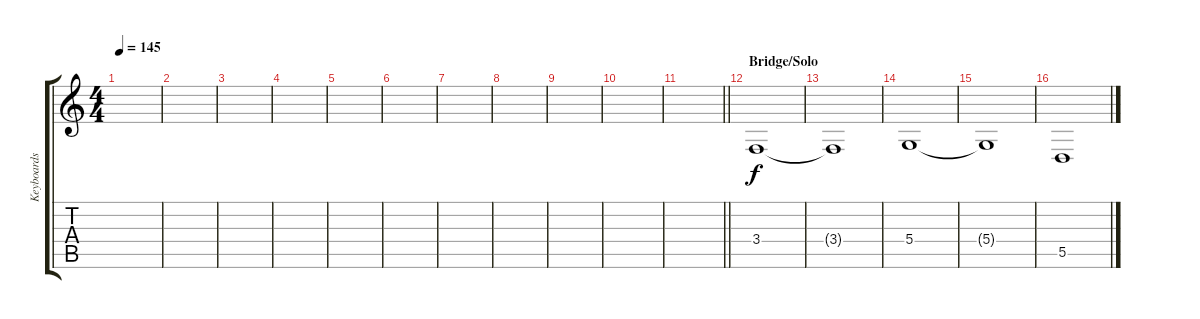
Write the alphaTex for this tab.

\track ("Keyboards" "Keyboards") {instrument pad7halo}
\staff {score tabs}
\tuning (E4 B3 G3 D3 A2 E2) {hide}
\ts (4 4)
\tempo 145
\clef g2
\ks c
|
|
|
|
|
|
|
|
|
|
\barLineRight lightlight
|
\section ("" "Bridge/Solo")
3.4.1 |
3.4{t}.1 |
5.4.1 |
5.4{t}.1 |
5.5.1
